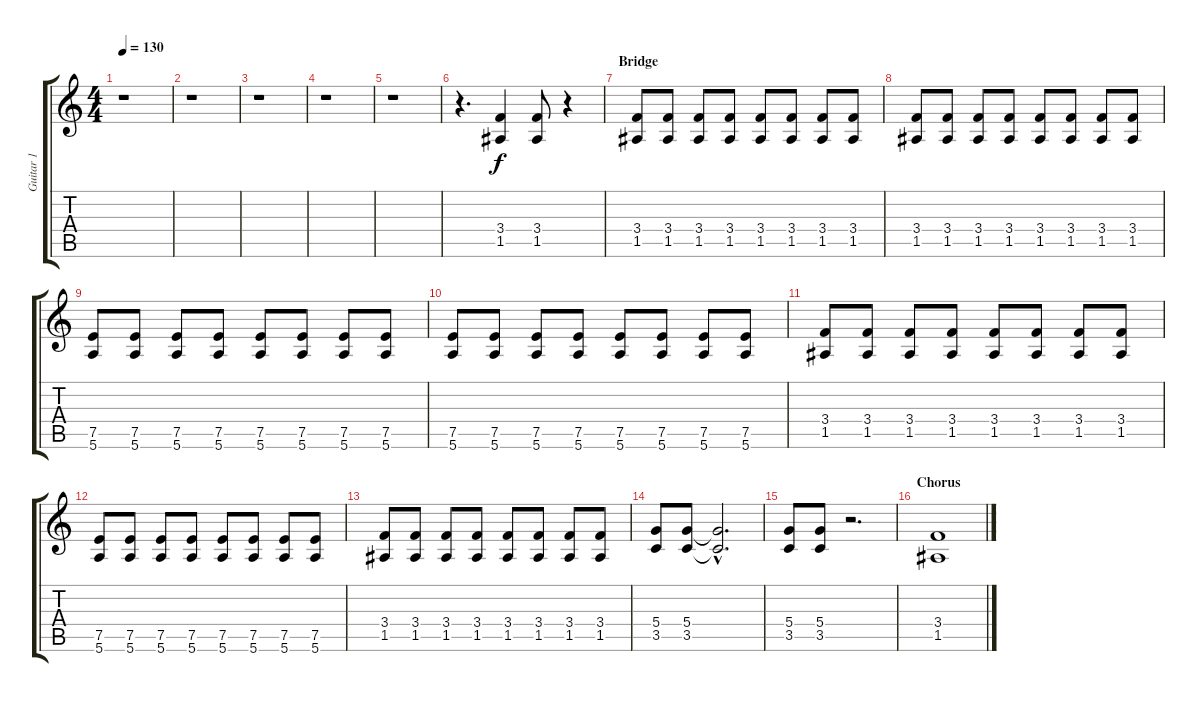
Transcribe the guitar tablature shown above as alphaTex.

\track ("Guitar 1" "Guitar 1") {instrument distortionguitar}
\staff {score tabs}
\tuning (E4 B3 G3 D3 A2 E2) {hide}
\ts (4 4)
\tempo 130
\clef g2
\ks c
r.1{dy f} |
r.1 |
r.1 |
r.1 |
r.1 |
r.4{d} (3.4 1.5).4 (3.4 1.5).8 r.4 |
\section ("" "Bridge")
(3.4 1.5).8 (3.4 1.5).8 (3.4 1.5).8 (3.4 1.5).8 (3.4 1.5).8 (3.4 1.5).8 (3.4 1.5).8 (3.4 1.5).8 |
(3.4 1.5).8 (3.4 1.5).8 (3.4 1.5).8 (3.4 1.5).8 (3.4 1.5).8 (3.4 1.5).8 (3.4 1.5).8 (3.4 1.5).8 |
(7.5 5.6).8 (7.5 5.6).8 (7.5 5.6).8 (7.5 5.6).8 (7.5 5.6).8 (7.5 5.6).8 (7.5 5.6).8 (7.5 5.6).8 |
(7.5 5.6).8 (7.5 5.6).8 (7.5 5.6).8 (7.5 5.6).8 (7.5 5.6).8 (7.5 5.6).8 (7.5 5.6).8 (7.5 5.6).8 |
(3.4 1.5).8 (3.4 1.5).8 (3.4 1.5).8 (3.4 1.5).8 (3.4 1.5).8 (3.4 1.5).8 (3.4 1.5).8 (3.4 1.5).8 |
(7.5 5.6).8 (7.5 5.6).8 (7.5 5.6).8 (7.5 5.6).8 (7.5 5.6).8 (7.5 5.6).8 (7.5 5.6).8 (7.5 5.6).8 |
(3.4 1.5).8 (3.4 1.5).8 (3.4 1.5).8 (3.4 1.5).8 (3.4 1.5).8 (3.4 1.5).8 (3.4 1.5).8 (3.4 1.5).8 |
(5.4 3.5).8 (5.4 3.5).8 (5.4{hac t} 3.5{hac t}).2{d} |
(5.4 3.5).8 (5.4 3.5).8 r.2{d} |
\section ("" "Chorus")
(3.4 1.5).1
